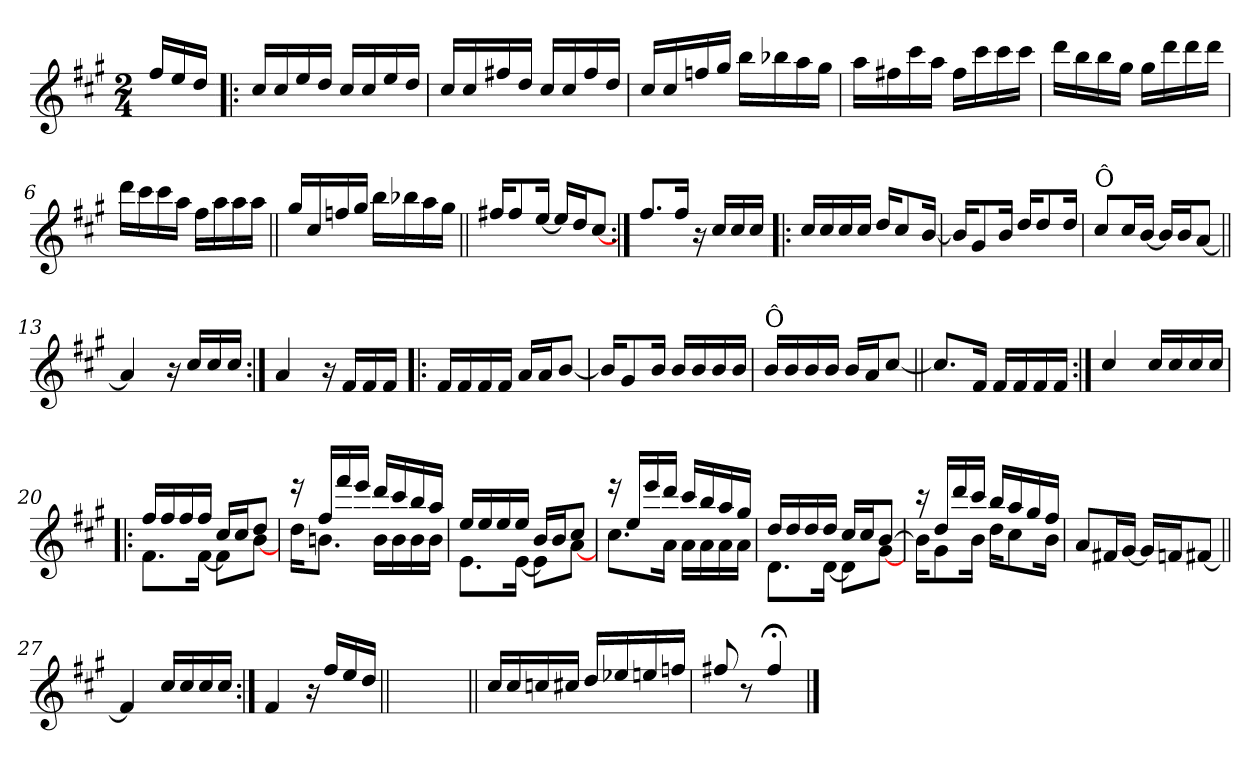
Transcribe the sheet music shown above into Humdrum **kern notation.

**kern
*part1
*staff1
*clefG2
*k[f#c#g#]
*A:
*M2/4
=
16ff#/LL
16ee/
16dd/JJ
=1!|:
16cc#/LL
16cc#/
16ee/
16dd/JJ
16cc#/LL
16cc#/
16ee/
16dd/JJ
=2
16cc#/LL
16cc#/
16ff#X/
16dd/JJ
16cc#/LL
16cc#/
16ff#/
16dd/JJ
=3
16cc#/LL
16cc#/
16ffn/
16gg#/JJ
16bb\LL
16bb-X\
16aa\
16gg#\JJ
=4
16aa\LL
16ff#X\
16ccc#\
16aa\JJ
16ff#\LL
16ccc#\
16ccc#\
16ccc#\JJ
!!LO:LB:g=z
=5
16ddd\LL
16bb\
16bb\
16gg#\JJ
16gg#\LL
16ddd\
16ddd\
16ddd\JJ
=6
16ddd\LL
16ccc#\
16ccc#\
16aa\JJ
16ff#\LL
16aa\
16aa\
16aa\JJ
=7||
16gg#/LL
16cc#/
16ffn/
16gg#/JJ
16bb\LL
16bb-X\
16aa\
16gg#\JJ
=8||
16ff#X/KL
8ff#/
[16ee/Jk
16ee/LL]
16dd/J
[8cc#/J
!!LO:LB:g=z
=9:|!
8.ff#/L
16ff#/Jk
16r
16cc#/LL
16cc#/
16cc#/JJ
=10!|:
16cc#/LL
16cc#/
16cc#/
16cc#/JJ
16dd/KL
8cc#/
[16b/Jk
=11
16b/KL]
8g#/
16b/Jk
16dd/KL
8dd/
16dd/Jk
=12
!LO:TX:a:t=Ô
8cc#/L
16cc#/L
[16b/JJ
16b/LL]
16b/J
[8a/J
=13||
4a/]
16r
16cc#/LL
16cc#/
16cc#/JJ
!!LO:LB:g=z
=14:|!
4a/
16r
16f#/LL
16f#/
16f#/JJ
=15!|:
16f#/LL
16f#/
16f#/
16f#/JJ
16a/LL
16a/J
[8b/J
=16
16b/KL]
8g#/
16b/Jk
16b/LL
16b/
16b/
16b/JJ
=17
!LO:TX:a:t=Ô
16b/LL
16b/
16b/
16b/JJ
16b/LL
16a/J
[8cc#/J
=18||
8.cc#/L]
16f#/Jk
16f#/LL
16f#/
16f#/
16f#/JJ
!!LO:LB:g=z
=19:|!
4cc#/
16cc#/LL
16cc#/
16cc#/
16cc#/JJ
=20!|:
*^
16ff#/LL	8.f#\L
16ff#/	.
16ff#/	.
16ff#/JJ	[<16f#\Jk
16cc#/LL	8f#\L]
16cc#/J	.
8dd/J	[<8b\J
=21	=21
16dd\KL	16rddd
8.bn\J	16ff#/LL
.	16fff#/
.	16eee/JJ
16b\LL	16ddd/LL
16b\	16ccc#/
16b\	16bb/
16b\JJ	16aa/JJ
=22	=22
16ee/LL	8.e\L
16ee/	.
16ee/	.
16ee/JJ	[<16e\Jk
16b/LL	8e\L]
16b/J	.
8cc#/J	[<8a\J
!!LO:LB:g=z	!!
=23	=23
8.cc#\L	16rddd
.	16ee/LL
.	16eee/
16a\Jk	16ddd/JJ
16a\LL	16ccc#/LL
16a\	16bb/
16a\	16aa/
16a\JJ	16gg#/JJ
=24	=24
16dd/LL	8.d\L
16dd/	.
16dd/	.
16dd/JJ	[<16d\Jk
16cc#/LL	8d\L]
16cc#/J	.
[>8b/J	[<8g#\J
=25	=25
16b\KL]	16rbb
8g#\	16dd/LL
.	16ddd/
16b\Jk	16ccc#/JJ
16dd\KL	16bb/LL
8cc#\	16aa/
.	16gg#/
16b\Jk	16ff#/JJ
*v	*v
=26
8a/L
16f#X/L
[16g#/JJ
16g#/LL]
16fn/J
[8f#X/J
!!LO:LB:g=z
=27||
4f#/]
16cc#/LL
16cc#/
16cc#/
16cc#/JJ
=28:|!
4f#/
16r
16ff#/LL
16ee/
16dd/JJ
=29||
2ryy
=30||
16cc#/LL
16cc#/
16ccn/
16cc#X/JJ
16dd/LL
16ee-X/
16een/
16ffn/JJ
=31
8ff#X/
8r
4ff#;</
==
*-
